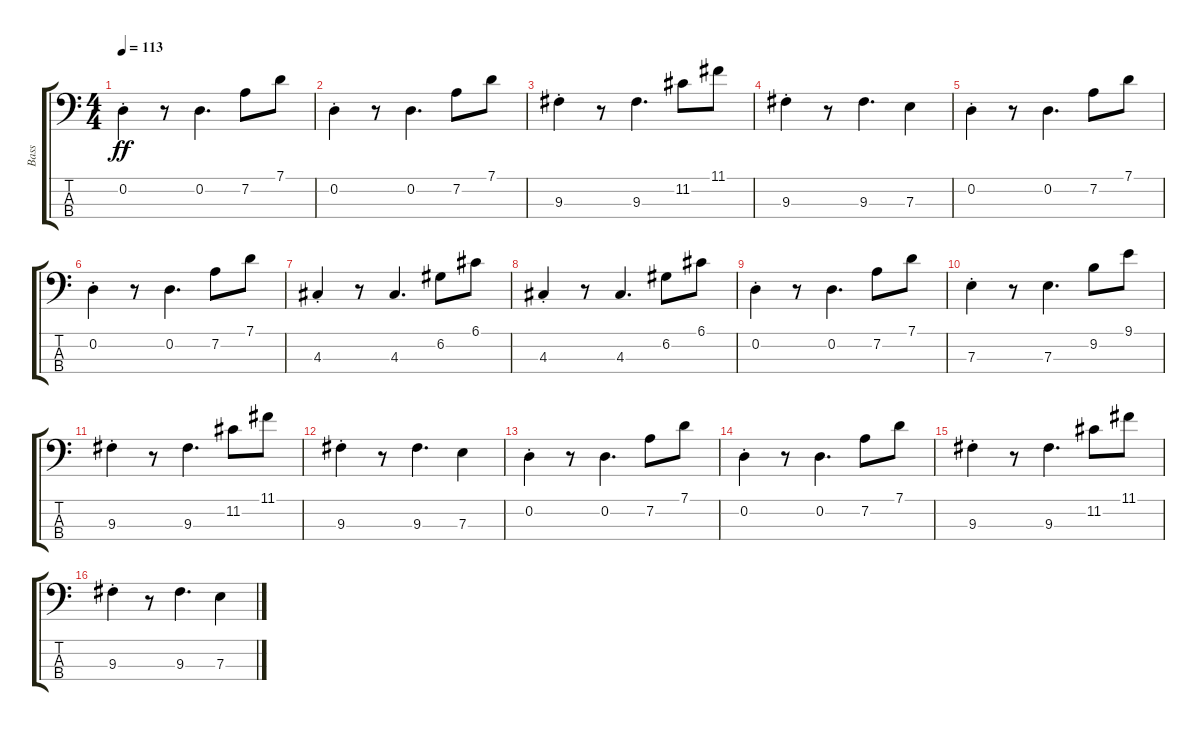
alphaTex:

\track ("Bass" "Bass") {instrument electricbassfinger}
\staff {score tabs}
\tuning (G2 D2 A1 E1) {hide}
\ts (4 4)
\tempo 113
\clef f4
\ks c
0.2{st}.4{dy ff} r.8 0.2.4{d} 7.2.8 7.1.8 |
0.2{st}.4 r.8 0.2.4{d} 7.2.8 7.1.8 |
9.3{st}.4 r.8 9.3.4{d} 11.2.8 11.1.8 |
9.3{st}.4 r.8 9.3.4{d} 7.3.4 |
0.2{st}.4 r.8 0.2.4{d} 7.2.8 7.1.8 |
0.2{st}.4 r.8 0.2.4{d} 7.2.8 7.1.8 |
4.3{st}.4 r.8 4.3.4{d} 6.2.8 6.1.8 |
4.3{st}.4 r.8 4.3.4{d} 6.2.8 6.1.8 |
0.2{st}.4 r.8 0.2.4{d} 7.2.8 7.1.8 |
7.3{st}.4 r.8 7.3.4{d} 9.2.8 9.1.8 |
9.3{st}.4 r.8 9.3.4{d} 11.2.8 11.1.8 |
9.3{st}.4 r.8 9.3.4{d} 7.3.4 |
0.2{st}.4 r.8 0.2.4{d} 7.2.8 7.1.8 |
0.2{st}.4 r.8 0.2.4{d} 7.2.8 7.1.8 |
9.3{st}.4 r.8 9.3.4{d} 11.2.8 11.1.8 |
9.3{st}.4 r.8 9.3.4{d} 7.3.4
